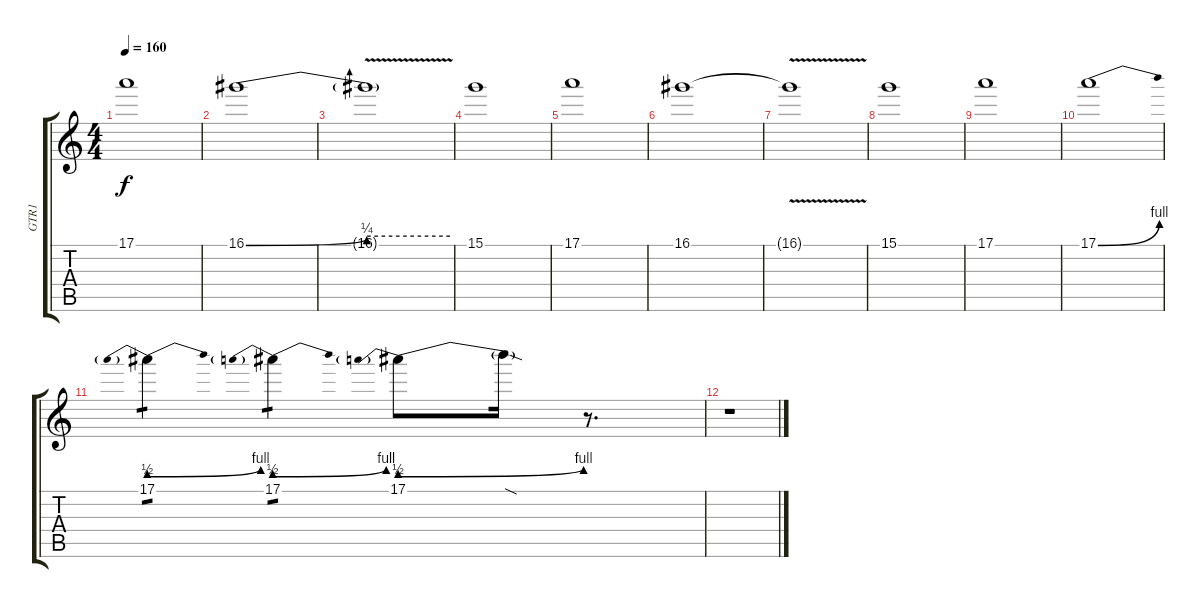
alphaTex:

\track ("GTR1" "GTR1") {instrument distortionguitar}
\staff {score tabs}
\tuning (E4 B3 G3 D3 A2 E2) {hide}
\ts (4 4)
\tempo 160
\clef g2
\ks c
17.1.1{dy f} |
16.1{be (bend 0 0 60 1)}.1 |
16.1{be (hold 0 1 60 1) v t}.1 |
15.1.1 |
17.1.1 |
16.1.1 |
16.1{v t}.1 |
15.1.1 |
17.1.1 |
17.1{be (bend 0 0 60 4)}.1 |
17.1{be (prebendbend 0 2 60 4)}.4{tp 1} 17.1{be (prebendbend 0 2 60 4)}.4{tp 1} 17.1{be (prebendbend 0 2 60 4)}.8 17.1{sod t}.16 r.8{d} |
r.1
